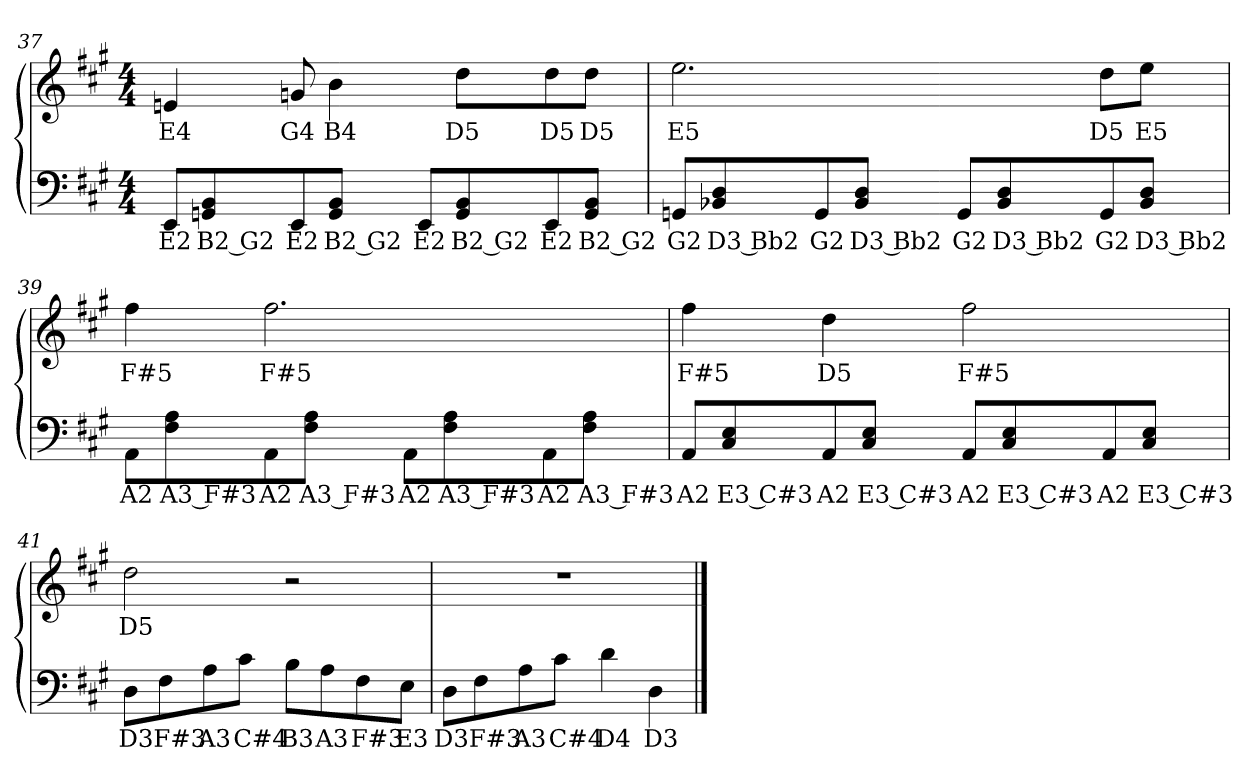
**kern	**text	**kern	**text
*part2	*part2	*part1	*part1
*staff2	*staff2	*staff1	*staff1
*clefF4	*	*clefG2	*
*k[f#c#g#]	*	*k[f#c#g#]	*
*A:	*	*A:	*
*M4/4	*	*M4/4	*
=37	=37	=37	=37
!	!LO:LY:b:color=#000000	!	!
!	!	!	!LO:LY:b:color=#000000
8EEi/L	E2	4eni/	E4
!	!LO:LY:b:color=#000000	!	!
8GGni/ 8BBi	B2 G2	.	.
!	!LO:LY:b:color=#000000	!	!
!	!	!	!LO:LY:b:color=#000000
8EEi/	E2	8gni/	G4
!	!LO:LY:b:color=#000000	!	!
!	!	!	!LO:LY:b:color=#000000
8GGi/ 8BBiJ	B2 G2	4bi\	B4
!	!LO:LY:b:color=#000000	!	!
8EEi/L	E2	.	.
!	!LO:LY:b:color=#000000	!	!
!	!	!	!LO:LY:b:color=#000000
8GGi/ 8BBi	B2 G2	8ddi\L	D5
!	!LO:LY:b:color=#000000	!	!
!	!	!	!LO:LY:b:color=#000000
8EEi/	E2	8ddi\	D5
!	!LO:LY:b:color=#000000	!	!
!	!	!	!LO:LY:b:color=#000000
8GGi/ 8BBiJ	B2 G2	8ddi\J	D5
!!LO:LB:g=z
=38	=38	=38	=38
!	!LO:LY:b:color=#000000	!	!
!	!	!	!LO:LY:b:color=#000000
8GGni/L	G2	2.eei\	E5
!	!LO:LY:b:color=#000000	!	!
8BB-Xi/ 8Di	D3 Bb2	.	.
!	!LO:LY:b:color=#000000	!	!
8GGi/	G2	.	.
!	!LO:LY:b:color=#000000	!	!
8BB-i/ 8DiJ	D3 Bb2	.	.
!	!LO:LY:b:color=#000000	!	!
8GGi/L	G2	.	.
!	!LO:LY:b:color=#000000	!	!
8BB-i/ 8Di	D3 Bb2	.	.
!	!LO:LY:b:color=#000000	!	!
!	!	!	!LO:LY:b:color=#000000
8GGi/	G2	8ddi\L	D5
!	!LO:LY:b:color=#000000	!	!
!	!	!	!LO:LY:b:color=#000000
8BB-i/ 8DiJ	D3 Bb2	8eei\J	E5
=39	=39	=39	=39
!	!LO:LY:b:color=#000000	!	!
!	!	!	!LO:LY:b:color=#000000
8AAi\L	A2	4ff#i\	F#5
!	!LO:LY:b:color=#000000	!	!
8F#i\ 8Ai	A3 F#3	.	.
!	!LO:LY:b:color=#000000	!	!
!	!	!	!LO:LY:b:color=#000000
8AAi\	A2	2.ff#i\	F#5
!	!LO:LY:b:color=#000000	!	!
8F#i\ 8AiJ	A3 F#3	.	.
!	!LO:LY:b:color=#000000	!	!
8AAi\L	A2	.	.
!	!LO:LY:b:color=#000000	!	!
8F#i\ 8Ai	A3 F#3	.	.
!	!LO:LY:b:color=#000000	!	!
8AAi\	A2	.	.
!	!LO:LY:b:color=#000000	!	!
8F#i\ 8AiJ	A3 F#3	.	.
!!LO:LB:g=z
=40	=40	=40	=40
!	!LO:LY:b:color=#000000	!	!
!	!	!	!LO:LY:b:color=#000000
8AAi/L	A2	4ff#i\	F#5
!	!LO:LY:b:color=#000000	!	!
8C#i/ 8Ei	E3 C#3	.	.
!	!LO:LY:b:color=#000000	!	!
!	!	!	!LO:LY:b:color=#000000
8AAi/	A2	4ddi\	D5
!	!LO:LY:b:color=#000000	!	!
8C#i/ 8EiJ	E3 C#3	.	.
!	!LO:LY:b:color=#000000	!	!
!	!	!	!LO:LY:b:color=#000000
8AAi/L	A2	2ff#i\	F#5
!	!LO:LY:b:color=#000000	!	!
8C#i/ 8Ei	E3 C#3	.	.
!	!LO:LY:b:color=#000000	!	!
8AAi/	A2	.	.
!	!LO:LY:b:color=#000000	!	!
8C#i/ 8EiJ	E3 C#3	.	.
=41	=41	=41	=41
!	!LO:LY:b:color=#000000	!	!
!	!	!	!LO:LY:b:color=#000000
8Di\L	D3	2ddi\	D5
!	!LO:LY:b:color=#000000	!	!
8F#i\	F#3	.	.
!	!LO:LY:b:color=#000000	!	!
8Ai\	A3	.	.
!	!LO:LY:b:color=#000000	!	!
8c#i\J	C#4	.	.
!	!LO:LY:b:color=#000000	!	!
8Bi\L	B3	2r	.
!	!LO:LY:b:color=#000000	!	!
8Ai\	A3	.	.
!	!LO:LY:b:color=#000000	!	!
8F#i\	F#3	.	.
!	!LO:LY:b:color=#000000	!	!
8Ei\J	E3	.	.
=42	=42	=42	=42
!	!LO:LY:b:color=#000000	!	!
8Di\L	D3	1r	.
!	!LO:LY:b:color=#000000	!	!
8F#i\	F#3	.	.
!	!LO:LY:b:color=#000000	!	!
8Ai\	A3	.	.
!	!LO:LY:b:color=#000000	!	!
8c#i\J	C#4	.	.
!	!LO:LY:b:color=#000000	!	!
4di\	D4	.	.
!	!LO:LY:b:color=#000000	!	!
4Di\	D3	.	.
==	==	==	==
*-	*-	*-	*-
